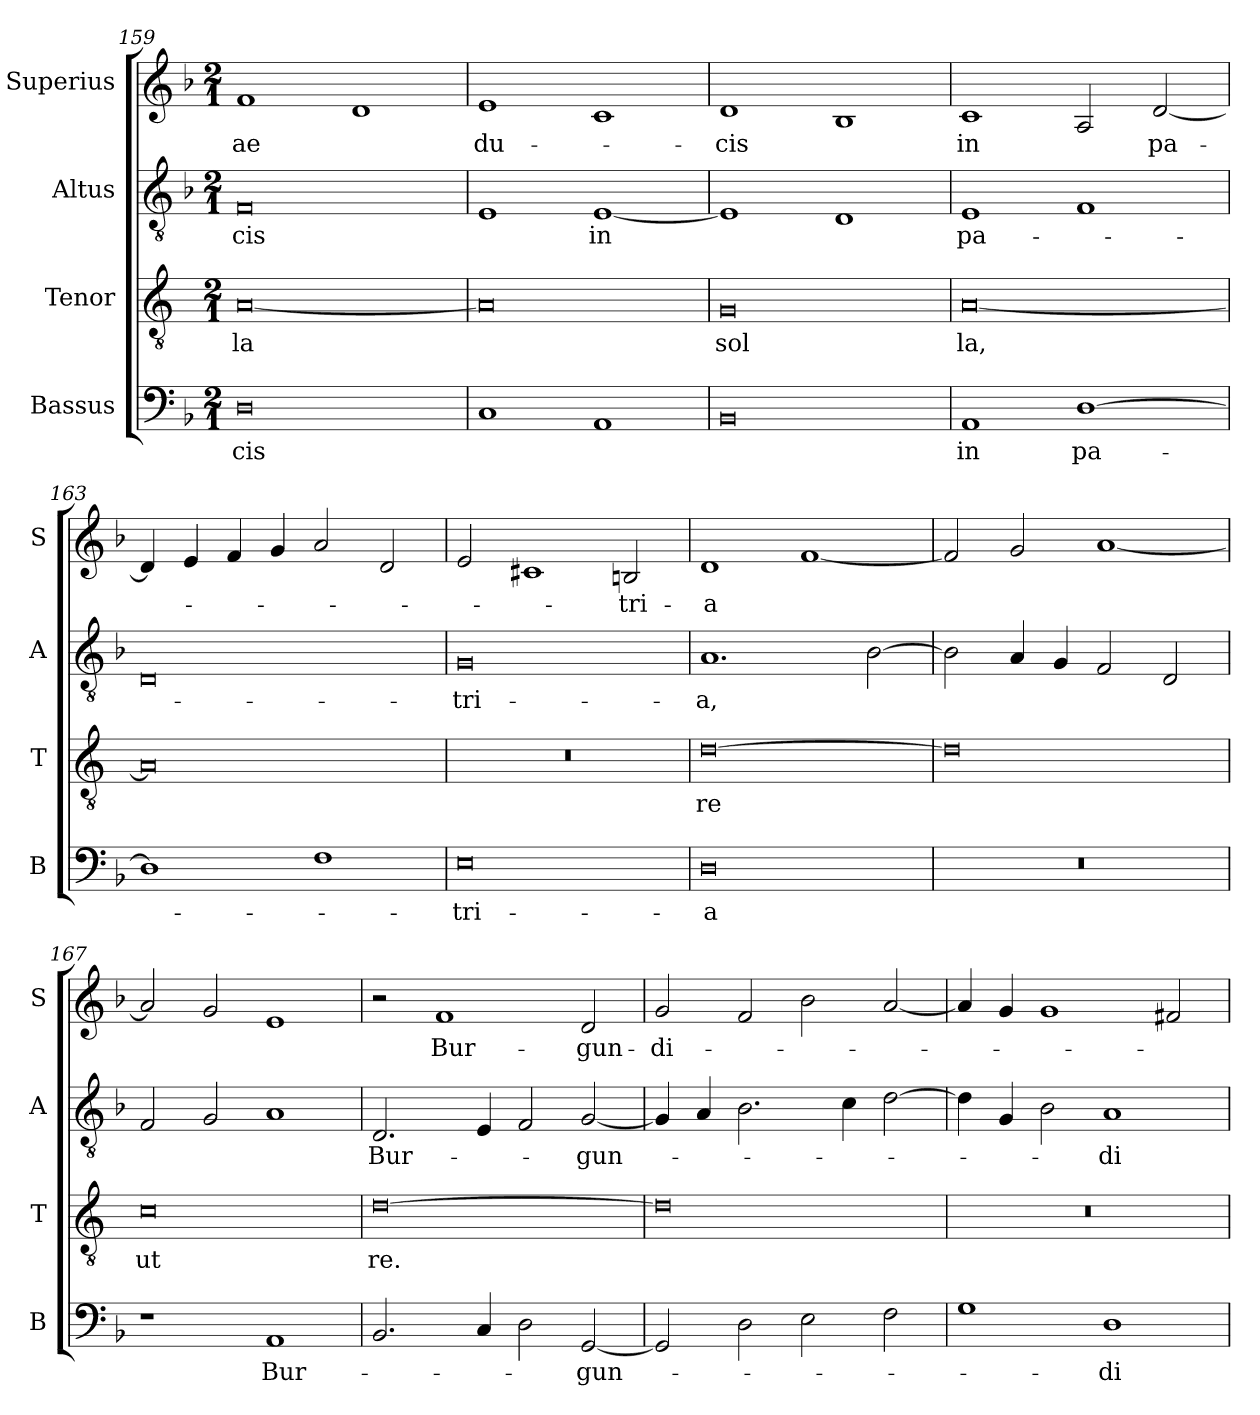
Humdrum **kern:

**kern	**text	**kern	**text	**kern	**text	**kern	**text
*part4	*part4	*part3	*part3	*part2	*part2	*part1	*part1
*staff4	*staff4	*staff3	*staff3	*staff2	*staff2	*staff1	*staff1
*I"Bassus	*	*I"Tenor	*	*I"Altus	*	*I"Superius	*
*I'B	*	*I'T	*	*I'A	*	*I'S	*
*clefF4	*	*clefGv2	*	*clefGv2	*	*clefG2	*
*k[b-]	*	*k[]	*	*k[b-]	*	*k[b-]	*
*M2/1	*	*M2/1	*	*M2/1	*	*M2/1	*
=159	=159	=159	=159	=159	=159	=159	=159
0D	-cis	[0A	la	0F	-cis	1f	-ae
.	.	.	.	.	.	1d	.
=160	=160	=160	=160	=160	=160	=160	=160
1C	.	0A]	.	1E	.	1e	du-
1AA	.	.	.	[1E	in	1c	.
=161	=161	=161	=161	=161	=161	=161	=161
0BB-	.	0G	sol	1E]	.	1d	-cis
.	.	.	.	1D	.	1B-	.
=162	=162	=162	=162	=162	=162	=162	=162
1AA	in	[0A	la,	1E	pa-	1c	in
[1D	pa-	.	.	1F	.	2A/	.
.	.	.	.	.	.	[2d/	pa-
=163	=163	=163	=163	=163	=163	=163	=163
1D]	.	0A]	.	0D	.	4d/]	.
.	.	.	.	.	.	4e/	.
.	.	.	.	.	.	4f/	.
.	.	.	.	.	.	4g/	.
1F	.	.	.	.	.	2a/	.
.	.	.	.	.	.	2d/	.
=164	=164	=164	=164	=164	=164	=164	=164
0E	-tri-	0r	.	0G	-tri-	2e/	.
.	.	.	.	.	.	1c#X	.
.	.	.	.	.	.	2Bn/	-tri-
=165	=165	=165	=165	=165	=165	=165	=165
0D	-a	[0d	re	1.A	-a,	1d	-a
.	.	.	.	.	.	[1f	.
.	.	.	.	[2B-\	.	.	.
=166	=166	=166	=166	=166	=166	=166	=166
0r	.	0d]	.	2B-\]	.	2f/]	.
.	.	.	.	4A/	.	2g/	.
.	.	.	.	4G/	.	.	.
.	.	.	.	2F/	.	[1a	.
.	.	.	.	2D/	.	.	.
=167	=167	=167	=167	=167	=167	=167	=167
1r	.	0c	ut	2F/	.	2a/]	.
.	.	.	.	2G/	.	2g/	.
1AA	Bur-	.	.	1A	.	1e	.
=168	=168	=168	=168	=168	=168	=168	=168
2.BB-/	.	[0d	re.	2.D/	Bur-	2r	.
.	.	.	.	.	.	1f	Bur-
4C/	.	.	.	4E/	.	.	.
2D\	.	.	.	2F/	.	.	.
[2GG/	-gun-	.	.	[2G/	-gun-	2d/	-gun-
=169	=169	=169	=169	=169	=169	=169	=169
2GG/]	.	0d]	.	4G/]	.	2g/	-di-
.	.	.	.	4A/	.	.	.
2D\	.	.	.	2.B-\	.	2f/	.
2E\	.	.	.	.	.	2b-\	.
.	.	.	.	4c\	.	.	.
2F\	.	.	.	[2d\	.	[2a/	.
=170	=170	=170	=170	=170	=170	=170	=170
1G	.	0r	.	4d\]	.	4a/]	.
.	.	.	.	4G/	.	4g/	.
.	.	.	.	2B-\	.	1g	.
1D	-di-	.	.	1A	-di-	.	.
.	.	.	.	.	.	2f#X/	.
=	=	=	=	=	=	=	=
*-	*-	*-	*-	*-	*-	*-	*-
